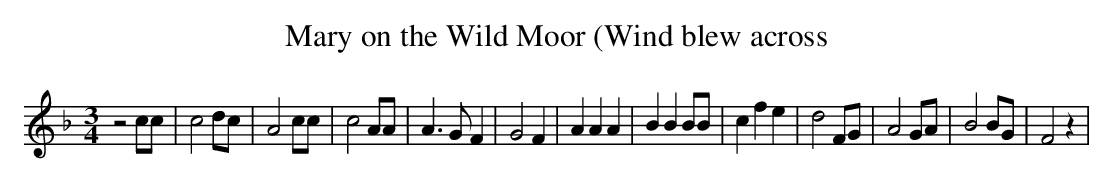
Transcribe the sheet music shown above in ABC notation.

X:1
T:Mary on the Wild Moor (Wind blew across
M:3/4
L:1/8
K:F
 z4 cc| c4 dc| A4 cc| c4 AA| A3 G F2| G4 F2| A2 A2 A2| B2 B2 BB| c2 f2 e2|\
 d4 FG| A4 GA| B4 BG| F4 z2|
